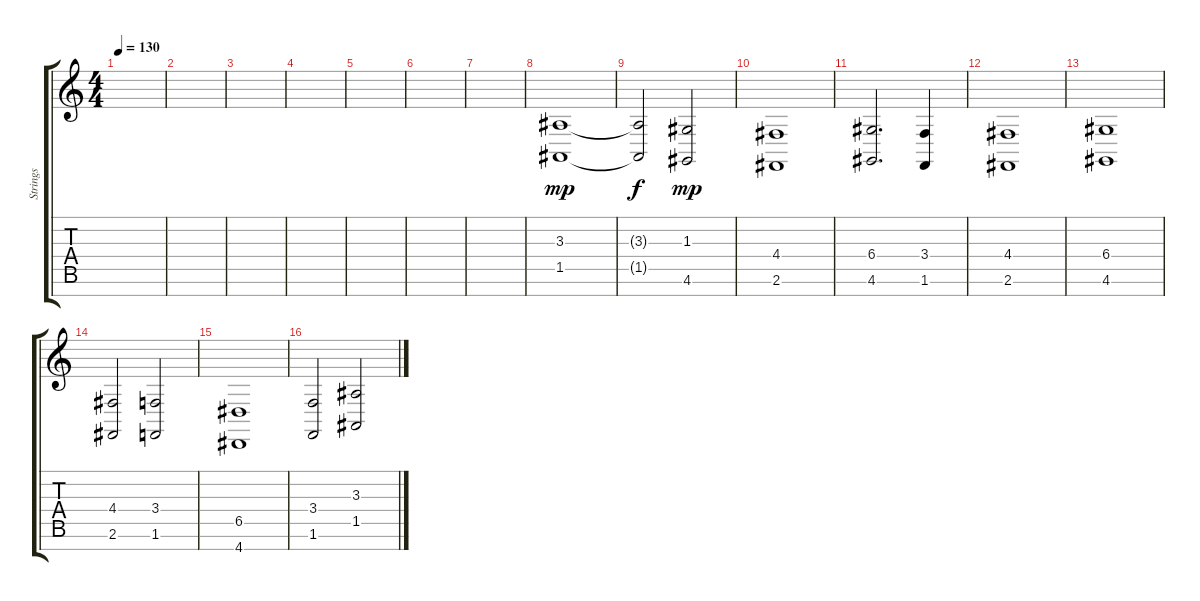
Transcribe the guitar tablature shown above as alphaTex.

\track ("Strings" "Strings") {instrument stringensemble1}
\staff {score tabs}
\tuning (E4 B3 G3 D3 A2 E2 B1) {hide}
\ts (4 4)
\tempo 130
\clef g2
\ks c
|
|
|
|
|
|
|
(3.3 1.5).1{dy mp volume 14} |
(3.3{t} 1.5{t}).2{dy f} (1.3 4.6).2{dy mp} |
(4.4 2.6).1 |
(6.4 4.6).2{d} (3.4 1.6).4 |
(4.4 2.6).1 |
(6.4 4.6).1 |
(4.4 2.6).2 (3.4 1.6).2 |
(6.5 4.7).1 |
(3.4 1.6).2 (3.3 1.5).2
